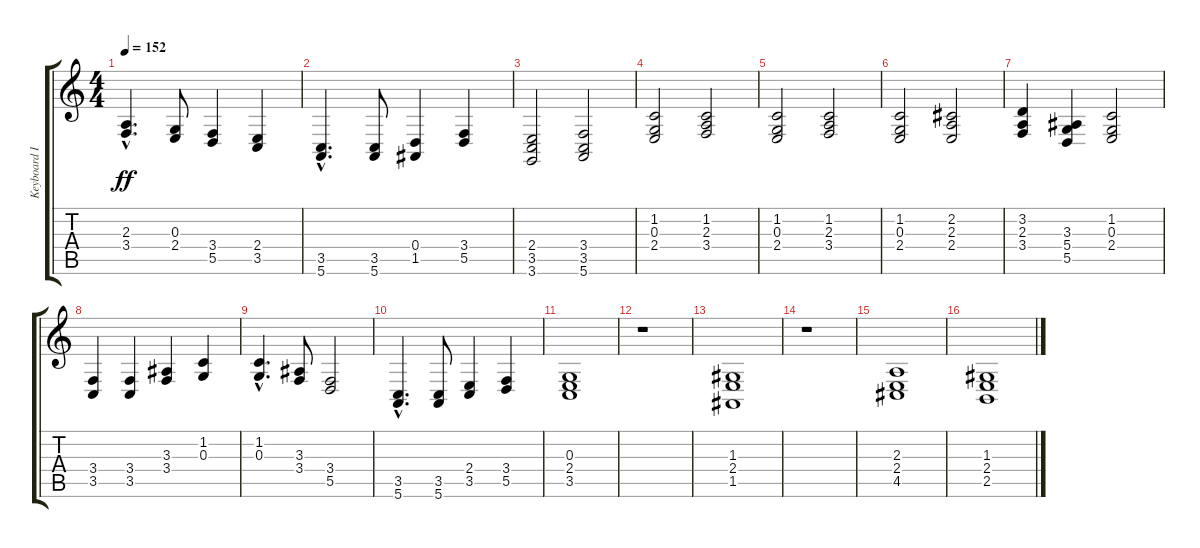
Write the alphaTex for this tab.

\track ("Keyboard II" "Keyboard I") {instrument stringensemble1}
\staff {score tabs}
\tuning (E4 B3 G3 D3 A2 E2) {hide}
\ts (4 4)
\tempo 152
\clef g2
\ks c
(2.3{hac} 3.4{hac}).4{d dy ff} (0.3 2.4).8 (3.4 5.5).4 (2.4 3.5).4 |
(3.5{hac} 5.6{hac}).4{d} (3.5 5.6).8 (0.4 1.5).4 (3.4 5.5).4 |
(2.4 3.5 3.6).2 (3.4 3.5 5.6).2 |
(1.2 0.3 2.4).2 (1.2 2.3 3.4).2 |
(1.2 0.3 2.4).2 (1.2 2.3 3.4).2 |
(1.2 0.3 2.4).2 (2.2 2.3 2.4).2 |
(3.2 2.3 3.4).4 (3.3 5.4 5.5).4 (1.2 0.3 2.4).2 |
(3.4 3.5).4 (3.4 3.5).4 (3.3 3.4).4 (1.2 0.3).4 |
(1.2{hac} 0.3{hac}).4{d} (3.3 3.4).8 (3.4 5.5).2 |
(3.5{hac} 5.6{hac}).4{d} (3.5 5.6).8 (2.4 3.5).4 (3.4 5.5).4 |
(0.3 2.4 3.5).1 |
r.1 |
(1.3 2.4 1.5).1 |
r.1 |
(2.3 2.4 4.5).1 |
(1.3 2.4 2.5).1
